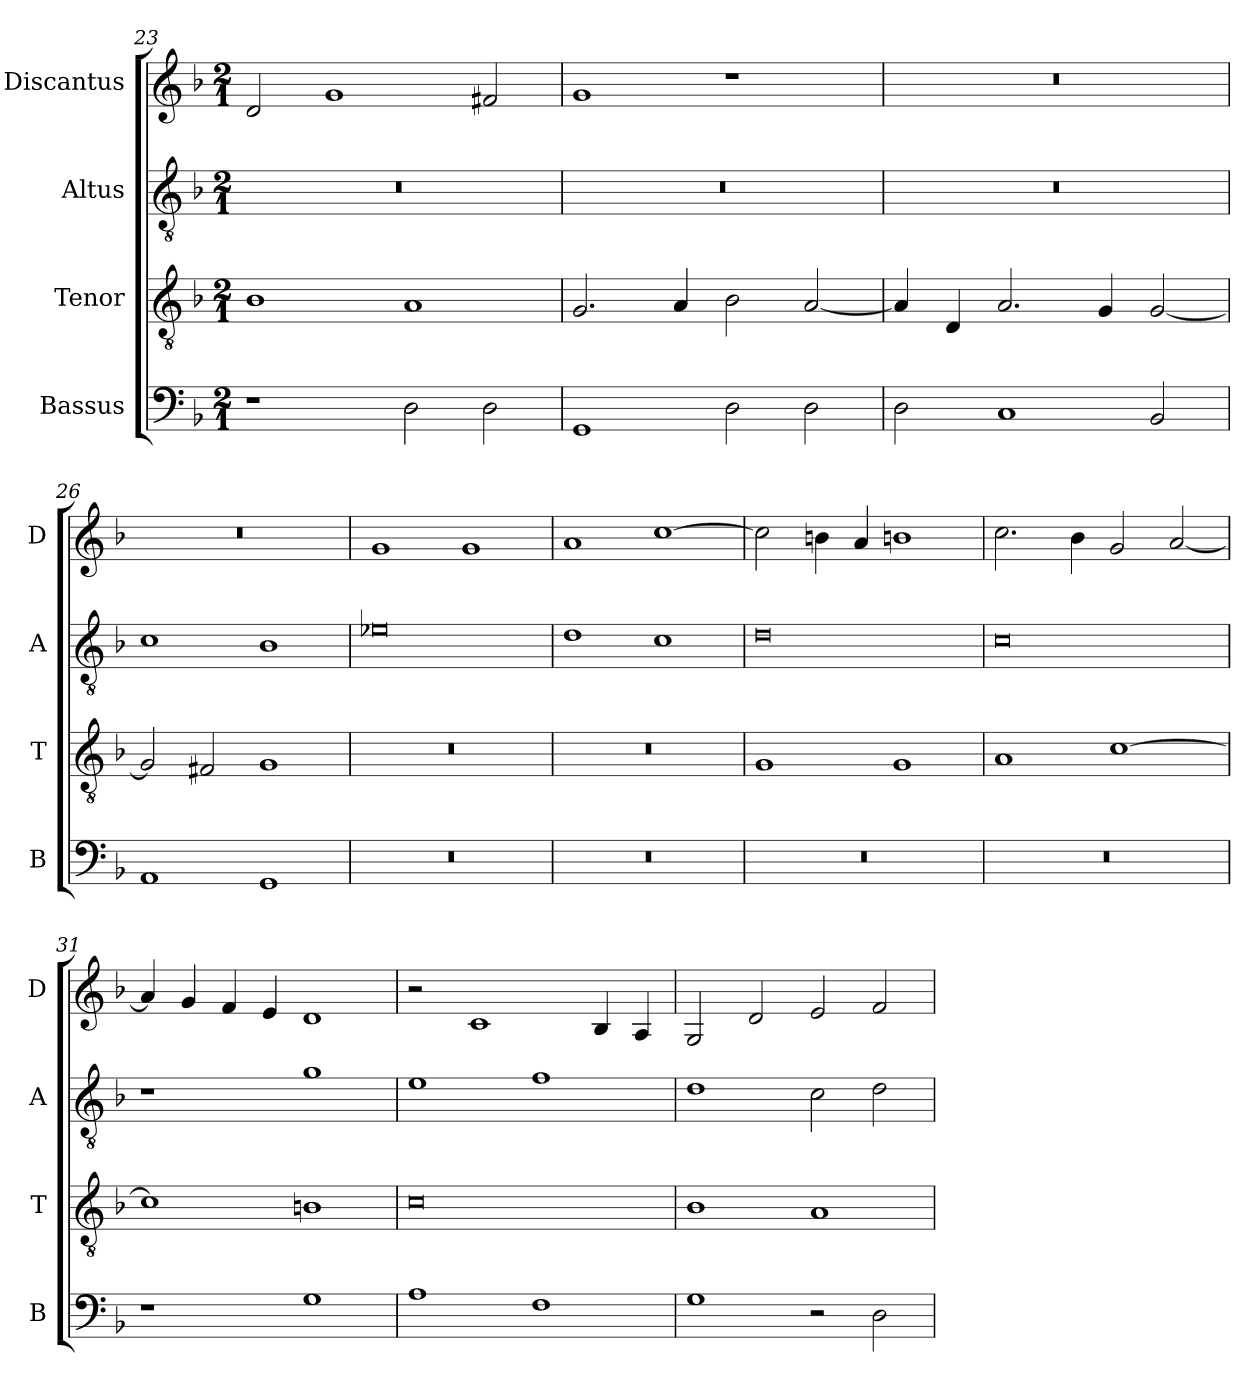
**kern	**kern	**kern	**kern
*part4	*part3	*part2	*part1
*staff4	*staff3	*staff2	*staff1
*I"Bassus	*I"Tenor	*I"Altus	*I"Discantus
*I'B	*I'T	*I'A	*I'D
*clefF4	*clefGv2	*clefGv2	*clefG2
*k[b-]	*k[b-]	*k[b-]	*k[b-]
*M2/1	*M2/1	*M2/1	*M2/1
=23	=23	=23	=23
1r	1B-	0r	2d/
.	.	.	1g
2D\	1A	.	.
2D\	.	.	2f#X/
=24	=24	=24	=24
1GG	2.G/	0r	1g
.	4A/	.	.
2D\	2B-\	.	1r
2D\	[2A/	.	.
=25	=25	=25	=25
2D\	4A/]	0r	0r
.	4D/	.	.
1C	2.A/	.	.
.	4G/	.	.
2BB-/	[2G/	.	.
=26	=26	=26	=26
1AA	2G/]	1c	0r
.	2F#X/	.	.
1GG	1G	1B-	.
=27	=27	=27	=27
0r	0r	0e-X	1g
.	.	.	1g
=28	=28	=28	=28
0r	0r	1d	1a
.	.	1c	[1cc
=29	=29	=29	=29
0r	1G	0d	2cc\]
.	.	.	4bn\
.	.	.	4a/
.	1G	.	1bn
=30	=30	=30	=30
0r	1A	0c	2.cc\
.	.	.	4b-\
.	[1c	.	2g/
.	.	.	[2a/
=31	=31	=31	=31
1r	1c]	1r	4a/]
.	.	.	4g/
.	.	.	4f/
.	.	.	4e/
1G	1Bn	1g	1d
=32	=32	=32	=32
1A	0c	1e	2r
.	.	.	1c
1F	.	1f	.
.	.	.	4B-/
.	.	.	4A/
=33	=33	=33	=33
1G	1B-	1d	2G/
.	.	.	2d/
2r	1A	2c\	2e/
2D\	.	2d\	2f/
=	=	=	=
*-	*-	*-	*-
